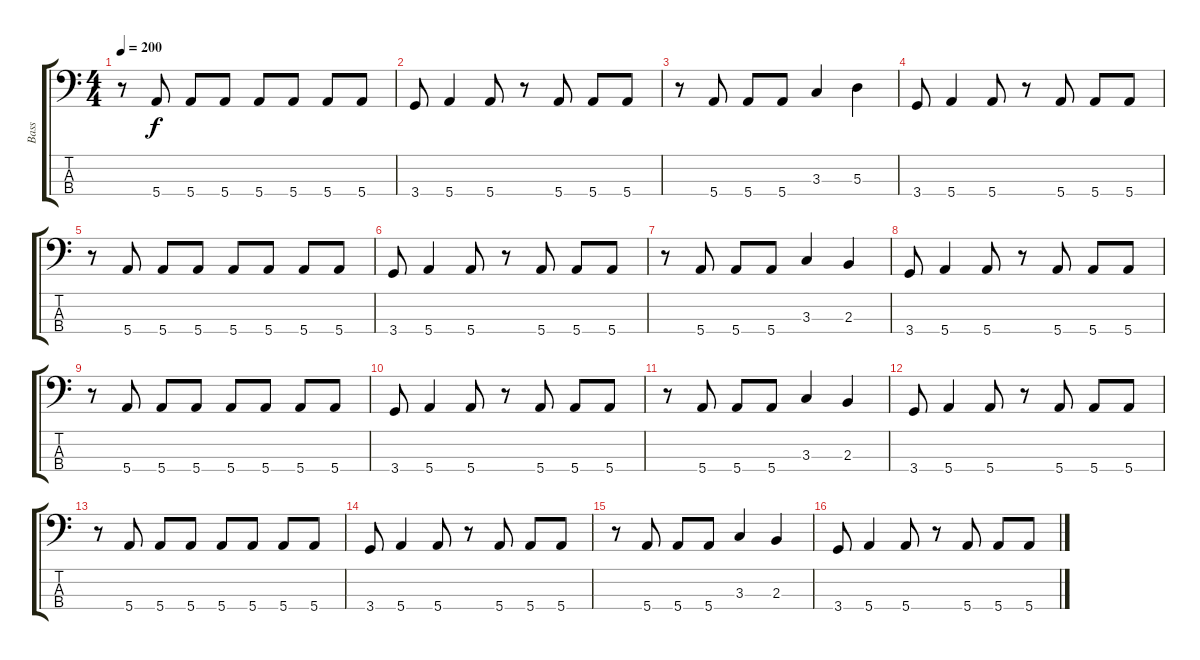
\track ("Bass" "Bass") {instrument electricbassfinger}
\staff {score tabs}
\tuning (G2 D2 A1 E1) {hide}
\ts (4 4)
\tempo 200
\clef f4
\ks c
r.8{dy f} 5.4.8 5.4.8 5.4.8 5.4.8 5.4.8 5.4.8 5.4.8 |
3.4.8 5.4.4 5.4.8 r.8 5.4.8 5.4.8 5.4.8 |
r.8 5.4.8 5.4.8 5.4.8 3.3.4 5.3.4 |
3.4.8 5.4.4 5.4.8 r.8 5.4.8 5.4.8 5.4.8 |
r.8 5.4.8 5.4.8 5.4.8 5.4.8 5.4.8 5.4.8 5.4.8 |
3.4.8 5.4.4 5.4.8 r.8 5.4.8 5.4.8 5.4.8 |
r.8 5.4.8 5.4.8 5.4.8 3.3.4 2.3.4 |
3.4.8 5.4.4 5.4.8 r.8 5.4.8 5.4.8 5.4.8 |
r.8 5.4.8 5.4.8 5.4.8 5.4.8 5.4.8 5.4.8 5.4.8 |
3.4.8 5.4.4 5.4.8 r.8 5.4.8 5.4.8 5.4.8 |
r.8 5.4.8 5.4.8 5.4.8 3.3.4 2.3.4 |
3.4.8 5.4.4 5.4.8 r.8 5.4.8 5.4.8 5.4.8 |
r.8 5.4.8 5.4.8 5.4.8 5.4.8 5.4.8 5.4.8 5.4.8 |
3.4.8 5.4.4 5.4.8 r.8 5.4.8 5.4.8 5.4.8 |
r.8 5.4.8 5.4.8 5.4.8 3.3.4 2.3.4 |
3.4.8 5.4.4 5.4.8 r.8 5.4.8 5.4.8 5.4.8
